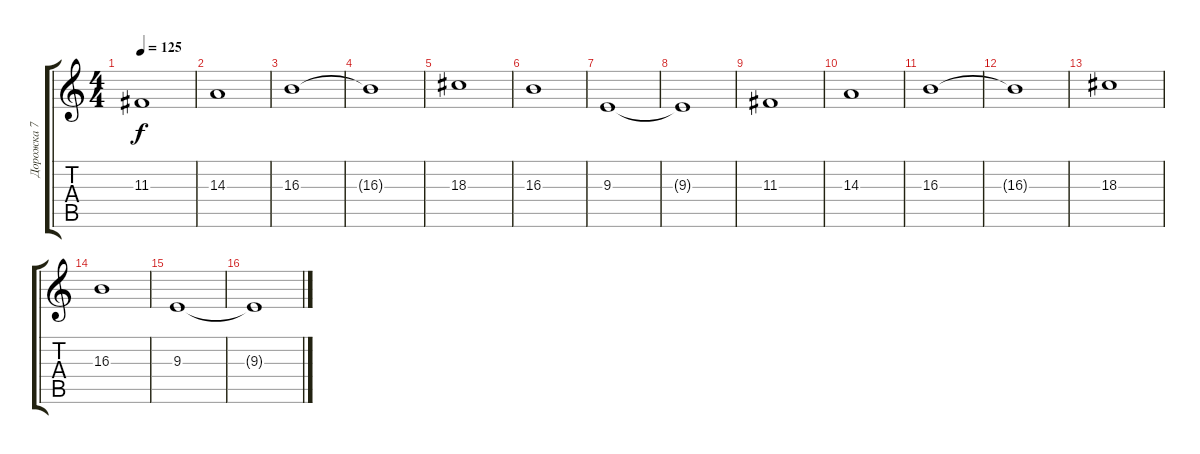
\track ("Дорожка 7" "Дорожка 7") {instrument synthstrings2}
\staff {score tabs}
\tuning (E4 B3 G3 D3 A2 E2) {hide}
\ts (4 4)
\tempo 125
\clef g2
\ks c
11.3.1{dy f} |
14.3.1 |
16.3.1 |
16.3{t}.1 |
18.3.1 |
16.3.1 |
9.3.1 |
9.3{t}.1 |
11.3.1 |
14.3.1 |
16.3.1 |
16.3{t}.1 |
18.3.1 |
16.3.1 |
9.3.1 |
9.3{t}.1
